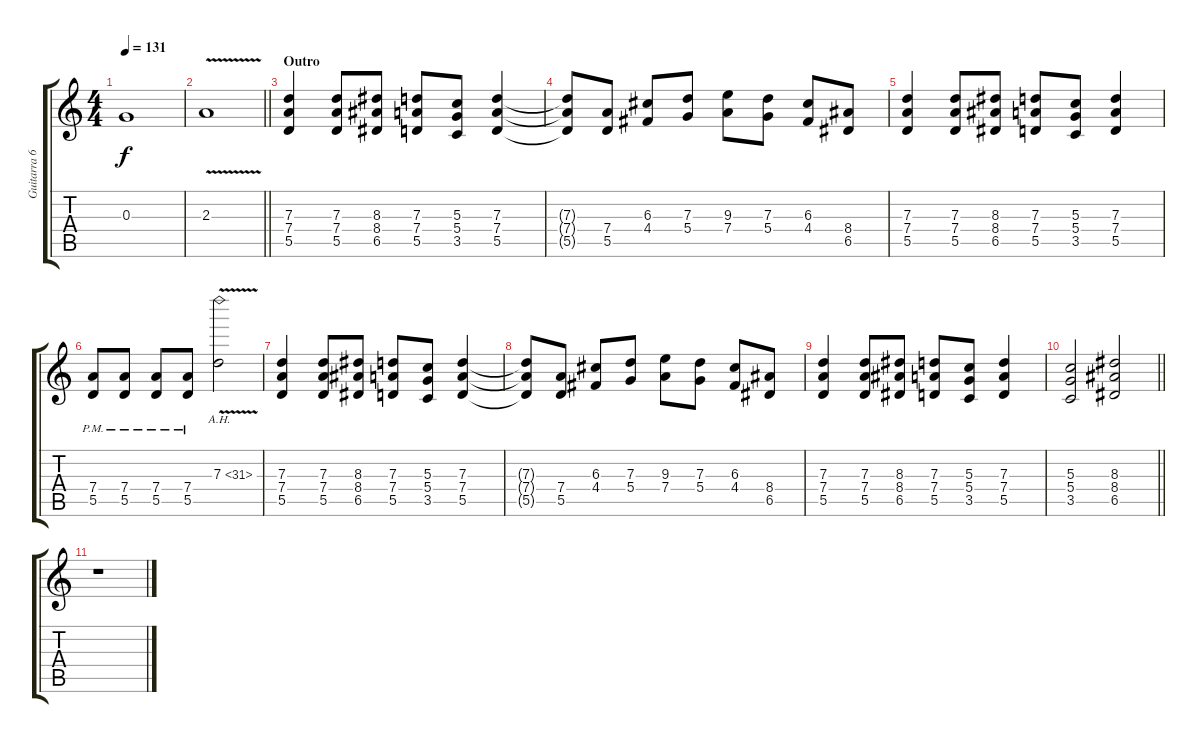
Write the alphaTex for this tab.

\track ("Guitarra 6 Cuerdas" "Guitarra 6") {instrument distortionguitar}
\staff {score tabs}
\tuning (E4 B3 G3 D3 A2 E2) {hide}
\ts (4 4)
\tempo 131
\clef g2
\ks c
0.3.1{dy f} |
\barLineRight lightlight
2.3{v}.1 |
\section ("" "Outro")
(7.3 7.4 5.5).4 (7.3 7.4 5.5).8 (8.3 8.4 6.5).8 (7.3 7.4 5.5).8 (5.3 5.4 3.5).8 (7.3 7.4 5.5).4 |
(7.3{t} 7.4{t} 5.5{t}).8 (7.4 5.5).8 (6.3 4.4).8 (7.3 5.4).8 (9.3 7.4).8 (7.3 5.4).8 (6.3 4.4).8 (8.4 6.5).8 |
(7.3 7.4 5.5).4 (7.3 7.4 5.5).8 (8.3 8.4 6.5).8 (7.3 7.4 5.5).8 (5.3 5.4 3.5).8 (7.3 7.4 5.5).4 |
(7.4{pm} 5.5{pm}).8 (7.4{pm} 5.5{pm}).8 (7.4{pm} 5.5{pm}).8 (7.4{pm} 5.5{pm}).8 7.3{ah 24 v}.2 |
(7.3 7.4 5.5).4 (7.3 7.4 5.5).8 (8.3 8.4 6.5).8 (7.3 7.4 5.5).8 (5.3 5.4 3.5).8 (7.3 7.4 5.5).4 |
(7.3{t} 7.4{t} 5.5{t}).8 (7.4 5.5).8 (6.3 4.4).8 (7.3 5.4).8 (9.3 7.4).8 (7.3 5.4).8 (6.3 4.4).8 (8.4 6.5).8 |
(7.3 7.4 5.5).4 (7.3 7.4 5.5).8 (8.3 8.4 6.5).8 (7.3 7.4 5.5).8 (5.3 5.4 3.5).8 (7.3 7.4 5.5).4 |
\barLineRight lightlight
(5.3 5.4 3.5).2 (8.3 8.4 6.5).2 |
r.1
